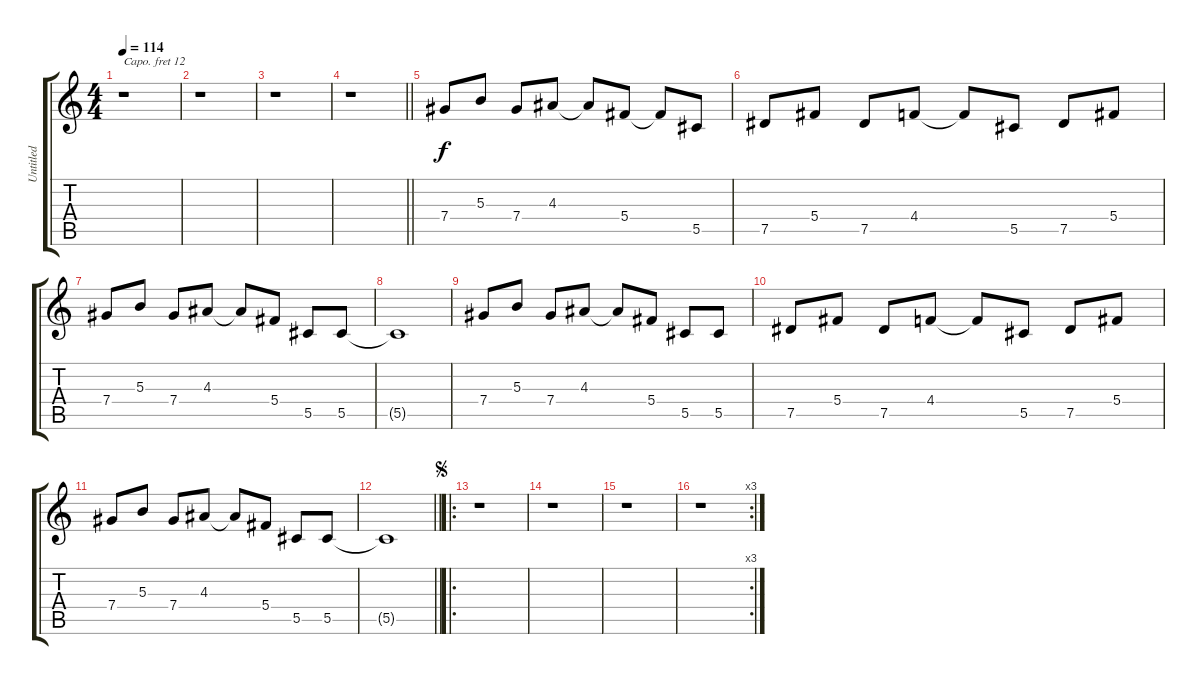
\track ("Untitled" "Untitled") {instrument brightacousticpiano}
\staff {score tabs}
\capo 12
\tuning (Eb4 Bb3 Gb3 Db3 Ab2 Db2) {hide}
\ts (4 4)
\tempo 114
\clef g2
\ks c
r.1{dy f instrument brightacousticpiano} |
r.1 |
r.1 |
\barLineRight lightlight
r.1 |
7.4.8 5.3.8 7.4.8 4.3.8 4.3{t}.8 5.4.8 5.4{t}.8 5.5.8 |
7.5.8 5.4.8 7.5.8 4.4.8 4.4{t}.8 5.5.8 7.5.8 5.4.8 |
7.4.8 5.3.8 7.4.8 4.3.8 4.3{t}.8 5.4.8 5.5.8 5.5.8 |
5.5{t}.1 |
7.4.8 5.3.8 7.4.8 4.3.8 4.3{t}.8 5.4.8 5.5.8 5.5.8 |
7.5.8 5.4.8 7.5.8 4.4.8 4.4{t}.8 5.5.8 7.5.8 5.4.8 |
7.4.8 5.3.8 7.4.8 4.3.8 4.3{t}.8 5.4.8 5.5.8 5.5.8 |
\barLineRight lightlight
5.5{t}.1 |
\ro
\jump segno
r.1 |
r.1 |
r.1 |
\rc 3
r.1
